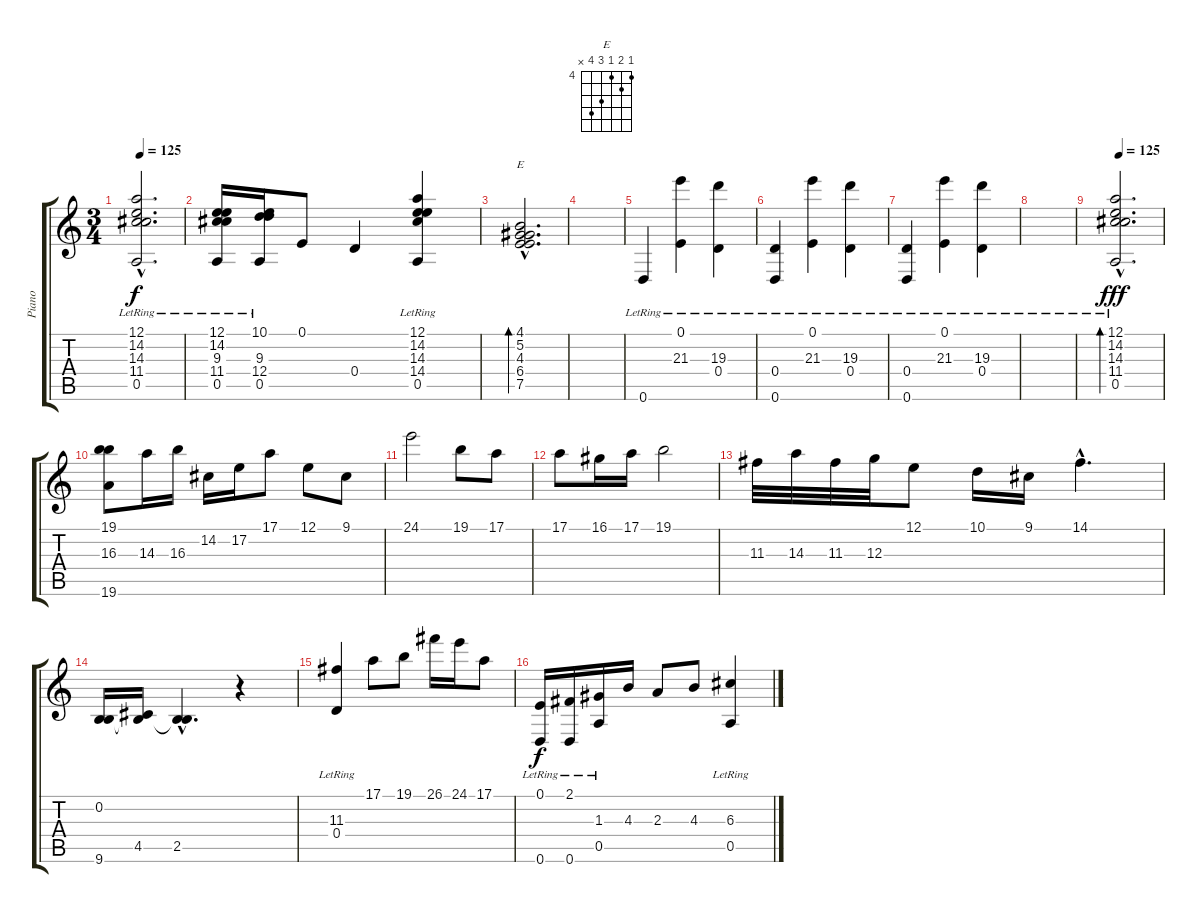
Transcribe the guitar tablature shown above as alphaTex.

\track ("Piano" "Piano") {instrument acousticgrandpiano}
\staff {score tabs}
\tuning (E4 B3 G4 D4 A3 D3) {hide}
\chord ("E" 4 5 4 6 7 x) {firstfret 4}
\ts (3 4)
\tempo 125
\clef g2
\ks c
(12.1{hac lr} 14.2{hac lr} 14.3{hac lr} 11.4{hac lr} 0.5{hac}).2{d dy f} |
(12.1{lr} 14.2{lr} 9.3{lr} 11.4{lr} 0.5).16 (10.1{lr} 9.3{lr} 12.4{lr} 0.5).16 0.1.8 0.4.4 (12.1{lr} 14.2{lr} 14.3{lr} 14.4{lr} 0.5).4 |
(4.1{hac} 5.2{hac} 4.3{hac} 6.4{hac} 7.5{hac}).2{d bd 120 ch "E"} |
|
0.6{lr}.4 (0.1{lr} 21.3{lr}).4 (19.3{lr} 0.4{lr}).4 |
(0.4{lr} 0.6).4 (0.1{lr} 21.3{lr}).4 (19.3{lr} 0.4{lr}).4 |
(0.4{lr} 0.6).4 (0.1{lr} 21.3{lr}).4 (19.3{lr} 0.4{lr}).4 |
|
\tempo 125
(12.1{hac lr} 14.2{hac lr} 14.3{hac lr} 11.4{hac lr} 0.5{hac}).2{d bd 30 dy fff} |
(19.1 16.3 19.6).8 14.3.16 16.3.16 14.2.16 17.2.16 17.1.8 12.1.8 9.1.8 |
24.1.2 19.1.8 17.1.8 |
17.1.8 16.1.16 17.1.16 19.1.2 |
11.3.32 14.3.32 11.3.32 12.3.32 12.1.8 10.1.16 9.1.16 14.1{hac}.4{d} |
(0.2 9.6).16 (4.5 9.6{t}).16 (2.5{hac} 9.6{hac t}).4{d} r.4 |
(11.3{lr} 0.4{lr}).4 17.1.8 19.1.8 26.1.16 24.1.16 17.1.8 |
(0.1 0.6{lr}).16{dy f} (2.1 0.6{lr}).16 (1.3 0.5{lr}).16 4.3.16 2.3.8 4.3.8 (6.3 0.5{lr}).4
